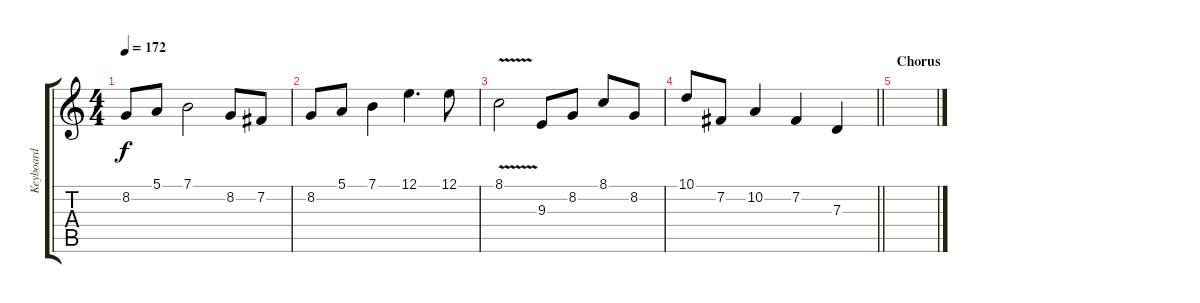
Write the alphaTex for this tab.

\track ("Keyboard" "Keyboard") {instrument lead2sawtooth}
\staff {score tabs}
\tuning (E4 B3 G3 D3 A2 E2) {hide}
\ts (4 4)
\tempo 172
\clef g2
\ks c
8.2.8{dy f} 5.1.8 7.1.2 8.2.8 7.2.8 |
8.2.8 5.1.8 7.1.4 12.1.4{d} 12.1.8 |
8.1{v}.2 9.3.8 8.2.8 8.1.8 8.2.8 |
\barLineRight lightlight
10.1.8 7.2.8 10.2.4 7.2.4 7.3.4 |
\section ("" "Chorus ")
